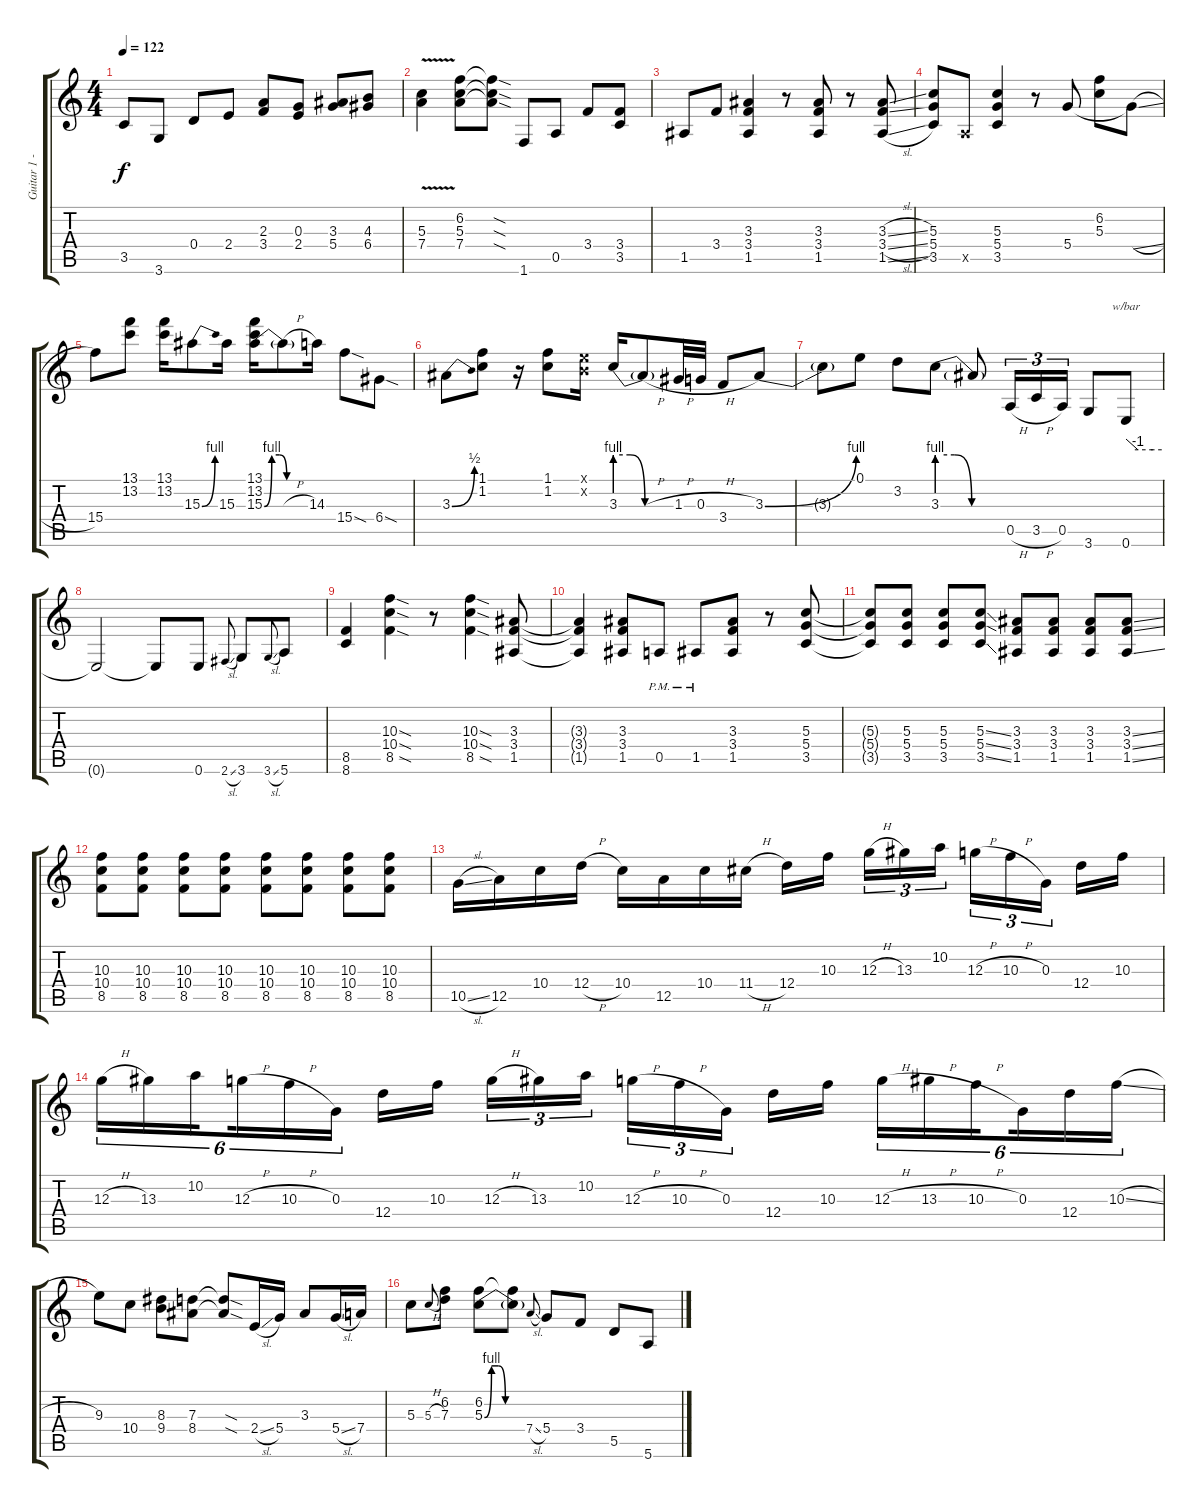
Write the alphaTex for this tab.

\track ("Guitar 1 - Brad Paisley" "Guitar 1 -") {instrument distortionguitar}
\staff {score tabs}
\tuning (E4 B3 G3 D3 A2 E2) {hide}
\ts (4 4)
\tempo 122
\clef g2
\ks c
3.5.8{dy f} 3.6.8 0.4.8 2.4.8 (2.3 3.4).8 (0.3 2.4).8 (3.3 5.4).8 (4.3 6.4).8 |
(5.3{v} 7.4{v}).4 (6.2 5.3 7.4).8 (6.2{sod t} 5.3{sod t} 7.4{sod t}).8 1.6.8 0.5.8 3.4.8 (3.4 3.5).8 |
1.5.8 3.4.8 (3.3 3.4 1.5).4 r.8 (3.3 3.4 1.5).8 r.8 (3.3{sl} 3.4{sl} 1.5{sl}).8 |
(5.3 5.4 3.5).8 0.5{x}.8 (5.3 5.4 3.5).4 r.8 5.4.8 (6.2 5.3).8 5.4{sl t}.8 |
15.4.8 (13.1 13.2).8 (13.1 13.2).16 15.3{be (bend 0 0 60 4)}.8 15.3.16 (13.1 13.2 15.3{be (custom 0 0 10 4 20 4 30 0 60 0)}).16 15.3{h t}.8 14.3.16 15.4{sod}.8 6.4{sod}.8 |
3.3{be (bend 0 0 60 2)}.8 (1.1 1.2).8 r.16 (1.1 1.2).8 (0.1{x} 0.2{x}).16 3.3{be (custom 0 4 15 4 30 0 60 0)}.16 3.3{h t}.8 1.3{h}.32 0.3{h}.32 3.4.8 3.3{be (bend 0 0 60 4)}.8 |
3.3{t}.8 0.1.8 3.2.8 3.3{be (custom 0 4 15 4 30 0 60 0)}.8 3.3{t}.8 0.5{h}.16{tu (3 2)} 3.5{h}.16{tu (3 2)} 0.5.16{tu (3 2)} 3.6.8 0.6.8{tbe (custom default 0 0 20 -4 45 -4 60 -4)} |
0.6{t}.2 0.6{t}.8 0.6.8 2.6{sl}.8{gr onbeat} 3.6.8 3.6{sl}.8{gr onbeat} 5.6.8 |
(8.5 8.6).4 (10.3{sod} 10.4{sod} 8.5{sod}).4 r.8 (10.3{sod} 10.4{sod} 8.5{sod}).4 (3.3 3.4 1.5).8 |
(3.3{t} 3.4{t} 1.5{t}).4 (3.3 3.4 1.5).8 0.5{pm}.8 1.5{pm}.8 (3.3 3.4 1.5).8 r.8 (5.3 5.4 3.5).8 |
(5.3{t} 5.4{t} 3.5{t}).8 (5.3 5.4 3.5).8 (5.3 5.4 3.5).8 (5.3{ss} 5.4{ss} 3.5{ss}).8 (3.3 3.4 1.5).8 (3.3 3.4 1.5).8 (3.3 3.4 1.5).8 (3.3{ss} 3.4{ss} 1.5{ss}).8 |
(10.3 10.4 8.5).8 (10.3 10.4 8.5).8 (10.3 10.4 8.5).8 (10.3 10.4 8.5).8 (10.3 10.4 8.5).8 (10.3 10.4 8.5).8 (10.3 10.4 8.5).8 (10.3 10.4 8.5).8 |
10.5{sl}.16 12.5.16 10.4.16 12.4{h}.16 10.4.16 12.5.16 10.4.16 11.4{h}.16 12.4.16 10.3.16{beam splitsecondary} 12.3{h}.16{tu (3 2)} 13.3.16{tu (3 2)} 10.2.16{tu (3 2)} 12.3{h}.16{tu (3 2)} 10.3{h}.16{tu (3 2)} 0.3.16{tu (3 2) beam splitsecondary} 12.4.16 10.3.16 |
12.3{h}.16{tu (6 4)} 13.3.16{tu (6 4)} 10.2.16{tu (6 4) beam splitsecondary} 12.3{h}.16{tu (6 4)} 10.3{h}.16{tu (6 4)} 0.3.16{tu (6 4)} 12.4.16 10.3.16{beam splitsecondary} 12.3{h}.16{tu (3 2)} 13.3.16{tu (3 2)} 10.2.16{tu (3 2)} 12.3{h}.16{tu (3 2)} 10.3{h}.16{tu (3 2)} 0.3.16{tu (3 2) beam splitsecondary} 12.4.16 10.3.16 12.3{h}.16{tu (6 4)} 13.3{h}.16{tu (6 4)} 10.3{h}.16{tu (6 4) beam splitsecondary} 0.3.16{tu (6 4)} 12.4.16{tu (6 4)} 10.3{sl}.16{tu (6 4)} |
9.3.8 10.4.8 (8.3 9.4).8 (7.3 8.4).8 (7.3{sod t} 8.4{sod t}).8 2.4{sl}.16 5.4.16 3.3.8 5.4{sl}.16 7.4.16 |
5.3.8 5.3{h}.8{gr onbeat} (6.2 7.3).8 (6.2 5.3{be (custom 0 0 10 4 20 4 30 0 60 0)}).8 (6.2{t} 5.3{t}).8 7.4{sl}.8{gr onbeat} 5.4.8 3.4.8 5.5.8 5.6.8
